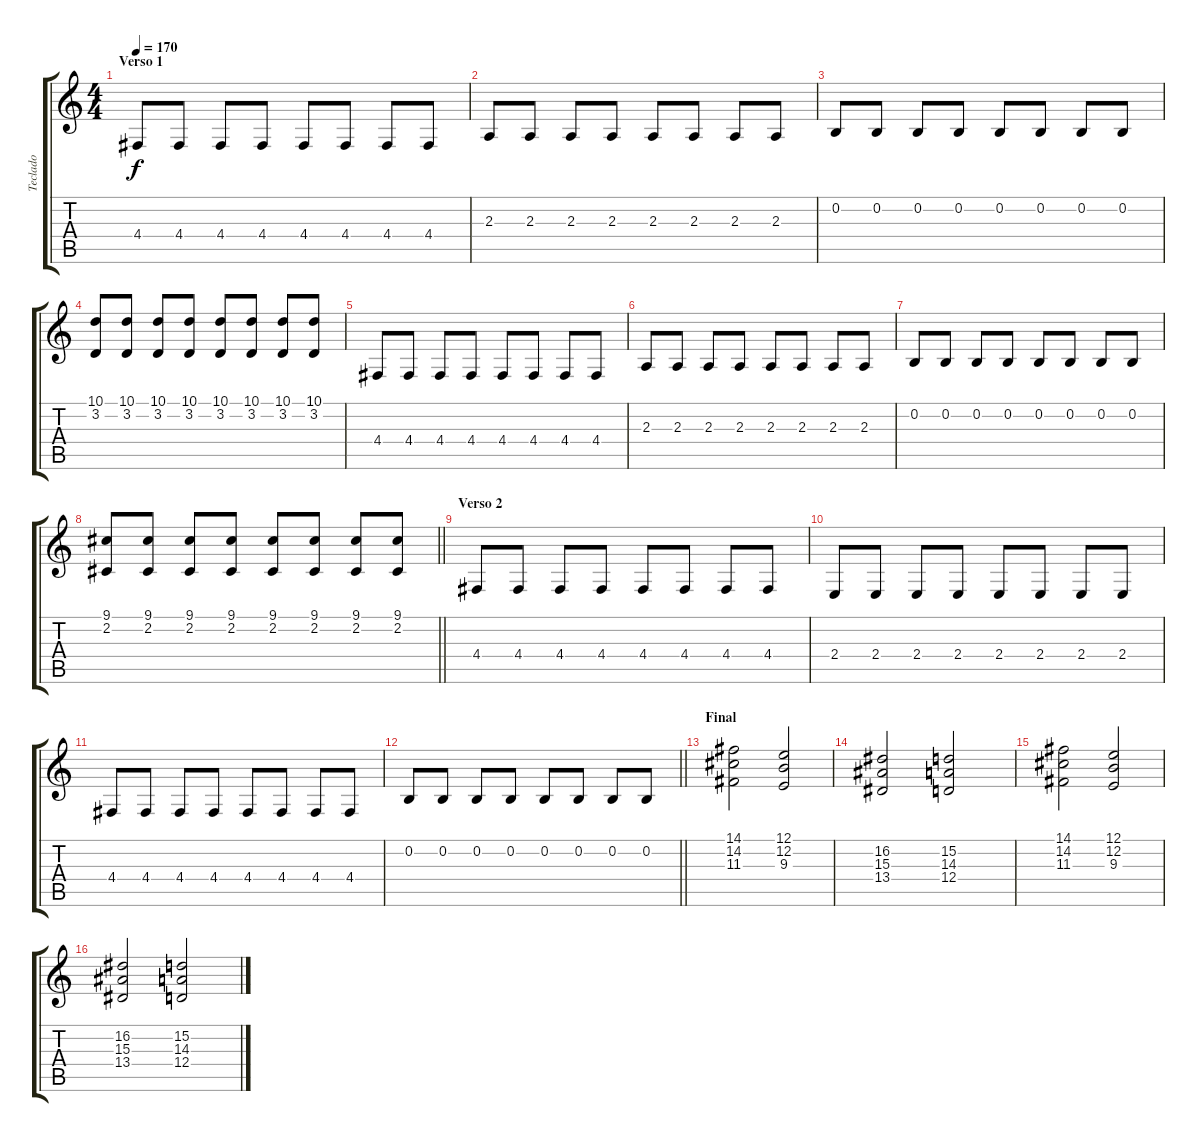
\track ("Teclado" "Teclado") {instrument drawbarorgan}
\staff {score tabs}
\tuning (E4 B3 G3 D3 A2 E2) {hide}
\ts (4 4)
\section ("" "Verso 1")
\tempo 170
\clef g2
\ks c
4.4.8{dy f} 4.4.8 4.4.8 4.4.8 4.4.8 4.4.8 4.4.8 4.4.8 |
2.3.8 2.3.8 2.3.8 2.3.8 2.3.8 2.3.8 2.3.8 2.3.8 |
0.2.8 0.2.8 0.2.8 0.2.8 0.2.8 0.2.8 0.2.8 0.2.8 |
(10.1 3.2).8 (10.1 3.2).8 (10.1 3.2).8 (10.1 3.2).8 (10.1 3.2).8 (10.1 3.2).8 (10.1 3.2).8 (10.1 3.2).8 |
4.4.8 4.4.8 4.4.8 4.4.8 4.4.8 4.4.8 4.4.8 4.4.8 |
2.3.8 2.3.8 2.3.8 2.3.8 2.3.8 2.3.8 2.3.8 2.3.8 |
0.2.8 0.2.8 0.2.8 0.2.8 0.2.8 0.2.8 0.2.8 0.2.8 |
\barLineRight lightlight
(9.1 2.2).8 (9.1 2.2).8 (9.1 2.2).8 (9.1 2.2).8 (9.1 2.2).8 (9.1 2.2).8 (9.1 2.2).8 (9.1 2.2).8 |
\section ("" "Verso 2")
4.4.8 4.4.8 4.4.8 4.4.8 4.4.8 4.4.8 4.4.8 4.4.8 |
2.4.8 2.4.8 2.4.8 2.4.8 2.4.8 2.4.8 2.4.8 2.4.8 |
4.4.8 4.4.8 4.4.8 4.4.8 4.4.8 4.4.8 4.4.8 4.4.8 |
\barLineRight lightlight
0.2.8 0.2.8 0.2.8 0.2.8 0.2.8 0.2.8 0.2.8 0.2.8 |
\section ("" "Final")
(14.1 14.2 11.3).2 (12.1 12.2 9.3).2 |
(16.2 15.3 13.4).2 (15.2 14.3 12.4).2 |
(14.1 14.2 11.3).2 (12.1 12.2 9.3).2 |
(16.2 15.3 13.4).2 (15.2 14.3 12.4).2
